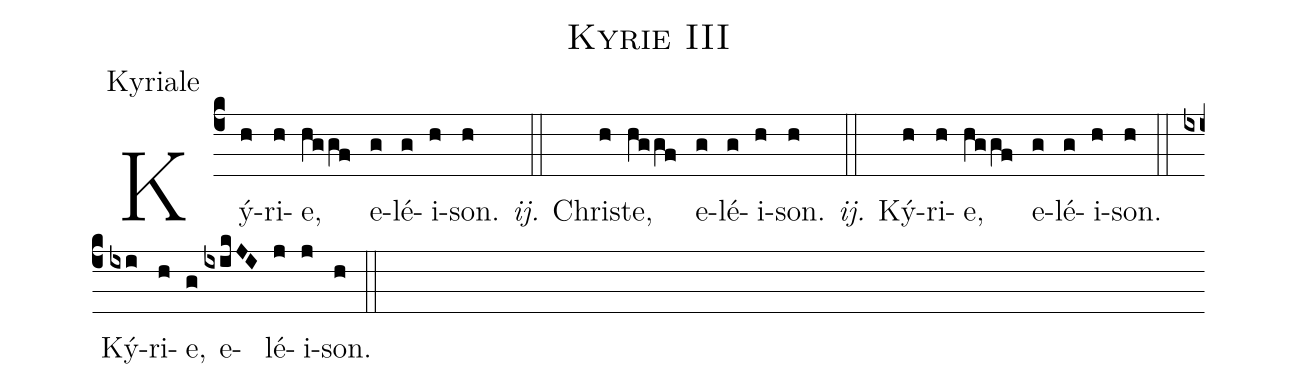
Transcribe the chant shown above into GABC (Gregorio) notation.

name:Kyrie III;
office-part:Kyriale;
%%
(c4) Ký(h)ri(h)e,(hggf) e(g)lé(g)i(h)son.(h) <i>ij.</i>(::) Chris(h)te,(hggf) e(g)lé(g)i(h)son.(h) <i>ij.</i>(::) Ký(h)ri(h)e,(hggf) e(g)lé(g)i(h)son.(h) (::) Ký(ixi)ri(h)e,(g) e(ixik/JI)lé(j)i(j)son.(h) (::)
